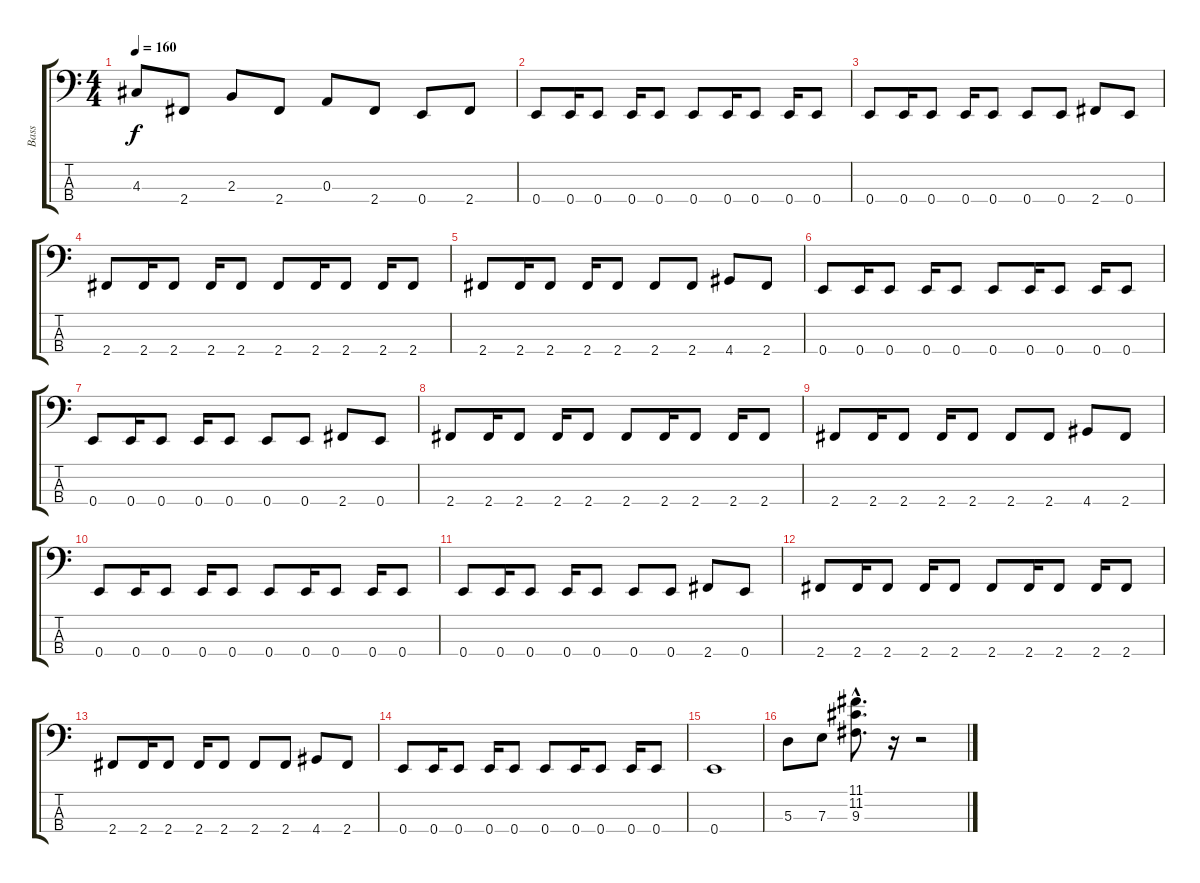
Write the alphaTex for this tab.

\track ("Bass" "Bass") {instrument electricbasspick}
\staff {score tabs}
\tuning (G2 D2 A1 E1) {hide}
\ts (4 4)
\tempo 160
\clef f4
\ks c
4.3.8{dy f} 2.4.8 2.3.8 2.4.8 0.3.8 2.4.8 0.4.8 2.4.8 |
0.4.8 0.4.16 0.4.8 0.4.16 0.4.8 0.4.8 0.4.16 0.4.8 0.4.16 0.4.8 |
0.4.8 0.4.16 0.4.8 0.4.16 0.4.8 0.4.8 0.4.8 2.4.8 0.4.8 |
2.4.8 2.4.16 2.4.8 2.4.16 2.4.8 2.4.8 2.4.16 2.4.8 2.4.16 2.4.8 |
2.4.8 2.4.16 2.4.8 2.4.16 2.4.8 2.4.8 2.4.8 4.4.8 2.4.8 |
0.4.8 0.4.16 0.4.8 0.4.16 0.4.8 0.4.8 0.4.16 0.4.8 0.4.16 0.4.8 |
0.4.8 0.4.16 0.4.8 0.4.16 0.4.8 0.4.8 0.4.8 2.4.8 0.4.8 |
2.4.8 2.4.16 2.4.8 2.4.16 2.4.8 2.4.8 2.4.16 2.4.8 2.4.16 2.4.8 |
2.4.8 2.4.16 2.4.8 2.4.16 2.4.8 2.4.8 2.4.8 4.4.8 2.4.8 |
0.4.8 0.4.16 0.4.8 0.4.16 0.4.8 0.4.8 0.4.16 0.4.8 0.4.16 0.4.8 |
0.4.8 0.4.16 0.4.8 0.4.16 0.4.8 0.4.8 0.4.8 2.4.8 0.4.8 |
2.4.8 2.4.16 2.4.8 2.4.16 2.4.8 2.4.8 2.4.16 2.4.8 2.4.16 2.4.8 |
2.4.8 2.4.16 2.4.8 2.4.16 2.4.8 2.4.8 2.4.8 4.4.8 2.4.8 |
0.4.8 0.4.16 0.4.8 0.4.16 0.4.8 0.4.8 0.4.16 0.4.8 0.4.16 0.4.8 |
0.4.1 |
5.3.8 7.3.8 (11.1{hac} 11.2{hac} 9.3{hac}).8{d} r.16 r.2
